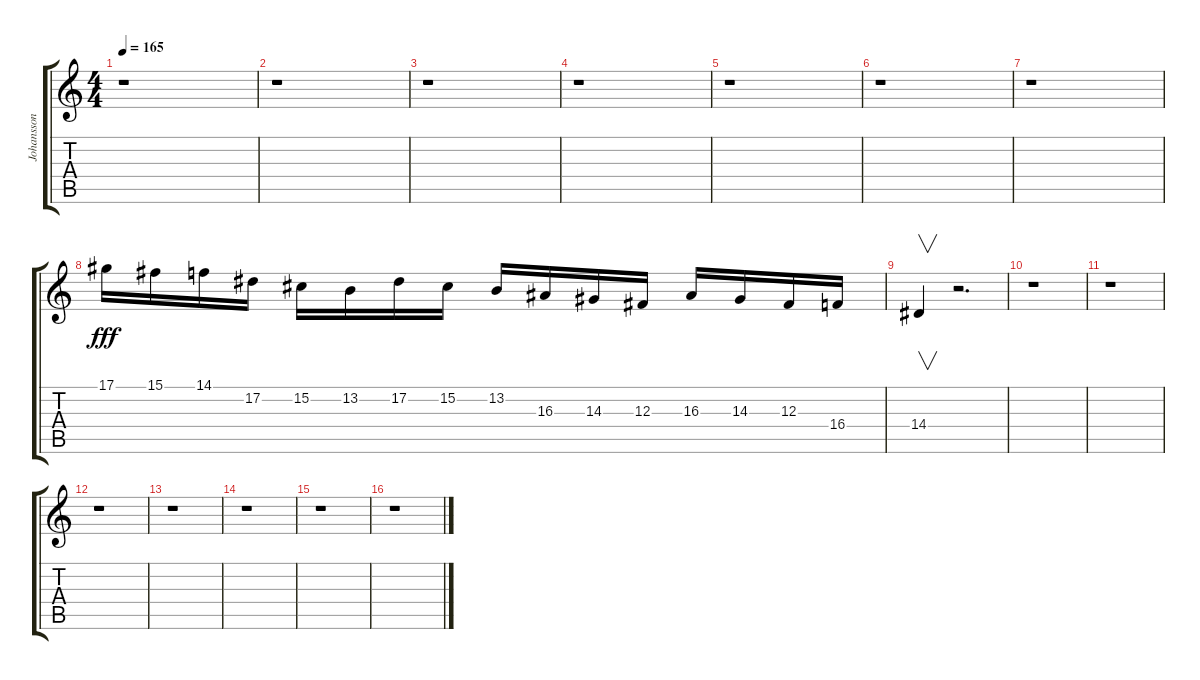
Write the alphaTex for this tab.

\track ("Johansson" "Johansson") {instrument lead2sawtooth}
\staff {score tabs}
\tuning (Eb4 Bb3 Gb3 Db3 Ab2 Eb2) {hide}
\ts (4 4)
\tempo 165
\clef g2
\ks c
r.1{dy fff} |
r.1 |
r.1 |
r.1 |
r.1 |
r.1 |
r.1 |
17.1.16{balance 8} 15.1.16 14.1.16 17.2.16 15.2.16 13.2.16 17.2.16 15.2.16 13.2.16 16.3.16 14.3.16 12.3.16 16.3.16 14.3.16 12.3.16 16.4.16 |
14.4.4{v} r.2{d} |
r.1 |
r.1 |
r.1 |
r.1 |
r.1 |
r.1 |
r.1
